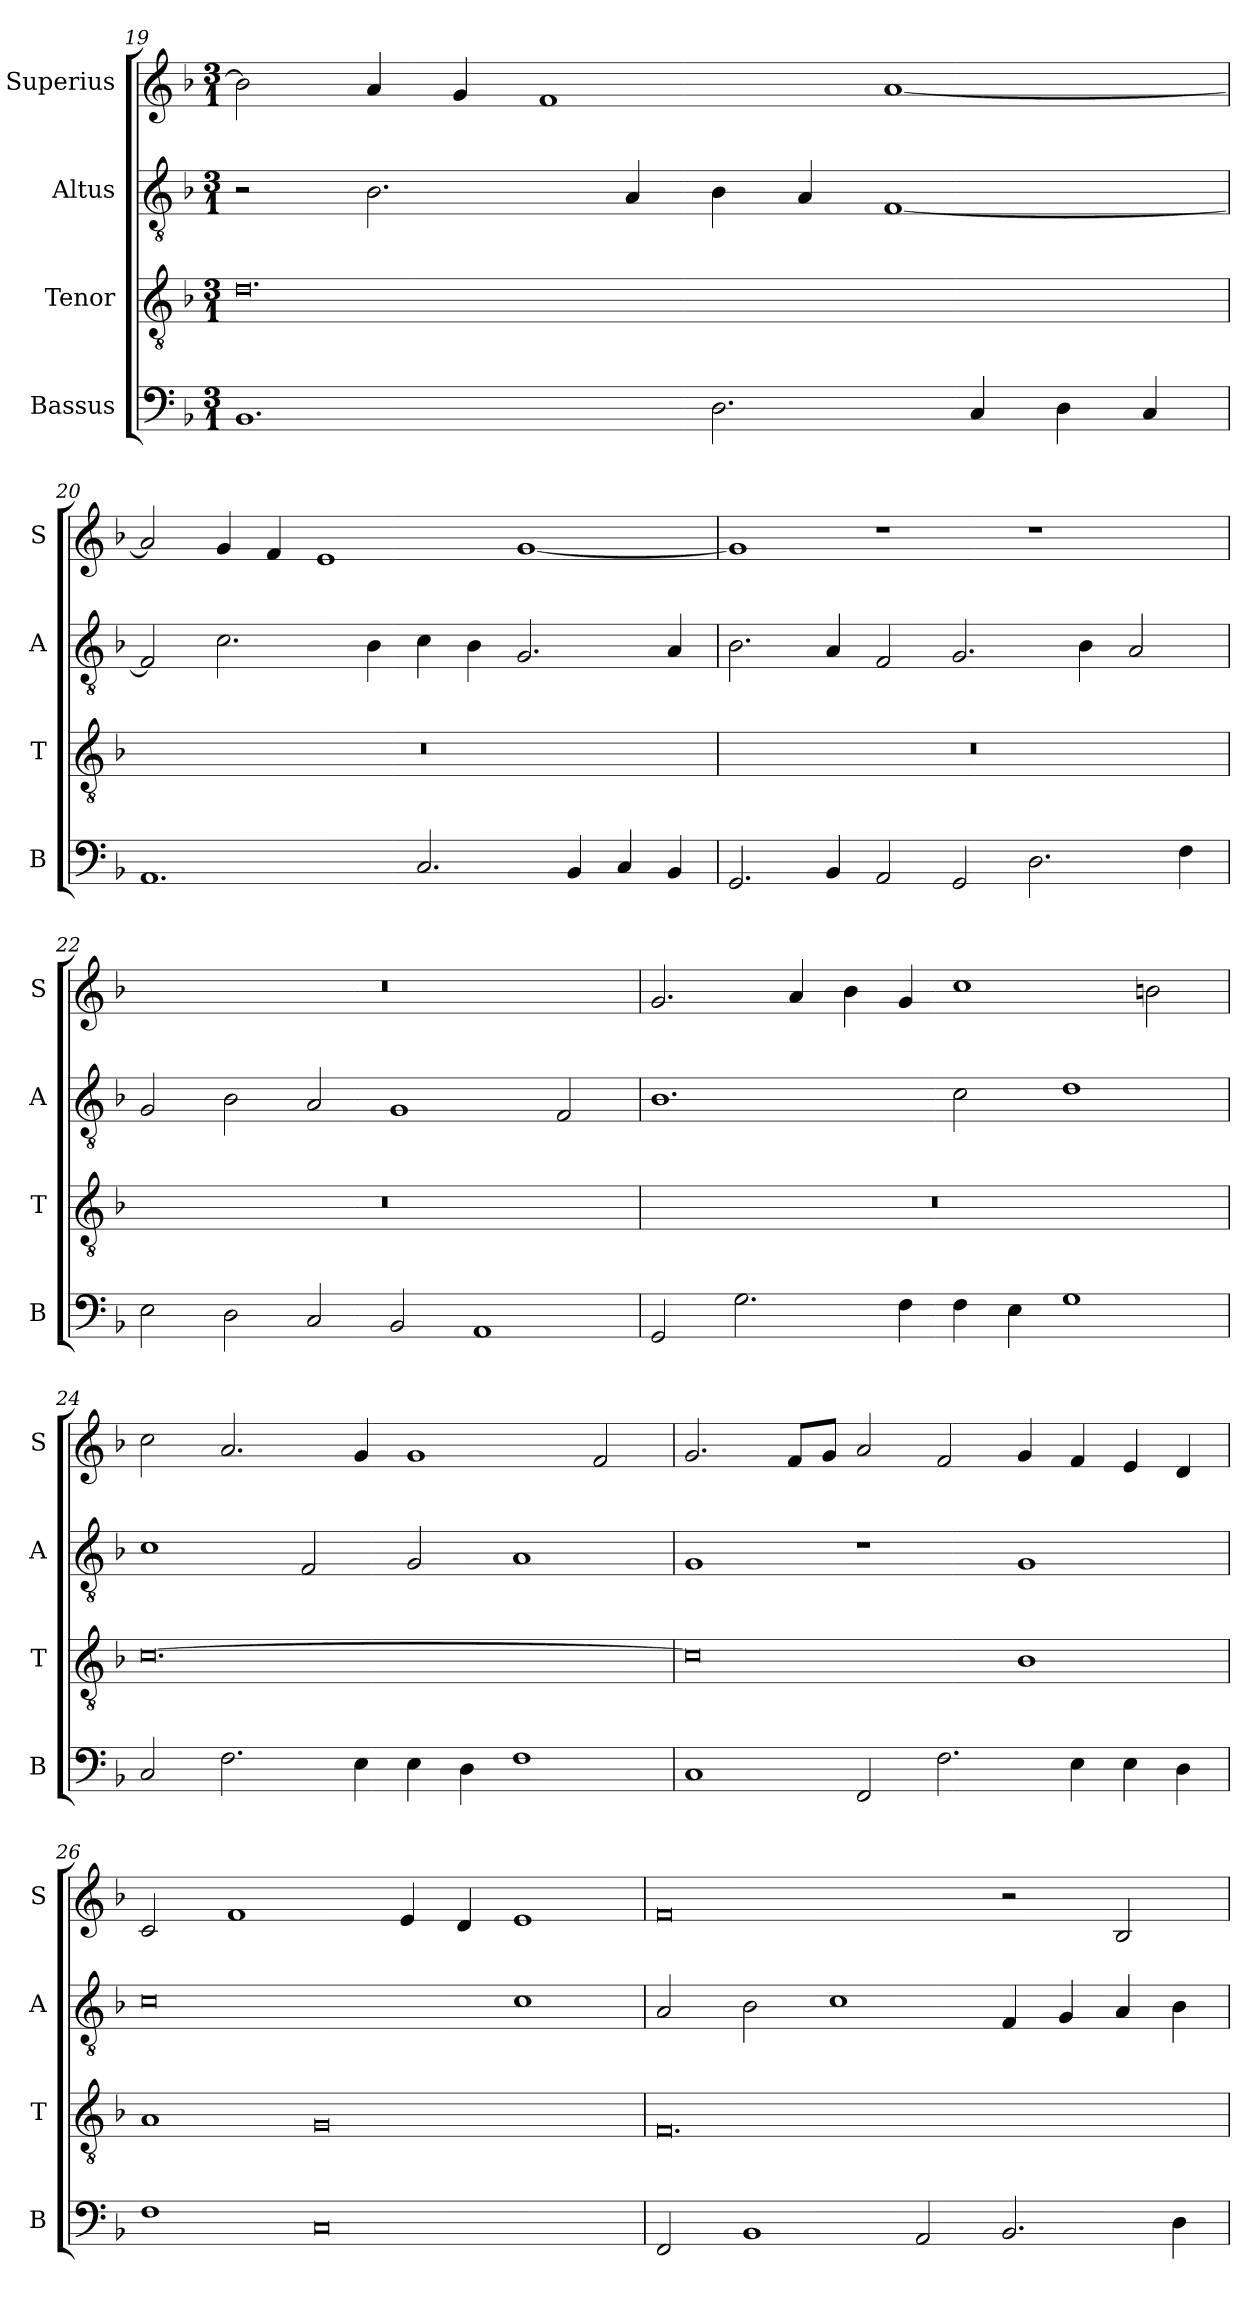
**kern	**kern	**kern	**kern
*part4	*part3	*part2	*part1
*staff4	*staff3	*staff2	*staff1
*I"Bassus	*I"Tenor	*I"Altus	*I"Superius
*I'B	*I'T	*I'A	*I'S
*clefF4	*clefGv2	*clefGv2	*clefG2
*k[b-]	*k[b-]	*k[b-]	*k[b-]
*M3/1	*M3/1	*M3/1	*M3/1
=19	=19	=19	=19
1.BB-	0.d	2r	2b-\]
.	.	2.B-\	4a/
.	.	.	4g/
.	.	.	1f
.	.	4A/	.
2.D\	.	4B-\	.
.	.	4A/	.
.	.	[1F	[1a
4C/	.	.	.
4D\	.	.	.
4C/	.	.	.
=20	=20	=20	=20
1.AA	0.r	2F/]	2a/]
.	.	2.c\	4g/
.	.	.	4f/
.	.	.	1e
.	.	4B-\	.
2.C/	.	4c\	.
.	.	4B-\	.
.	.	2.G/	[1g
4BB-/	.	.	.
4C/	.	.	.
4BB-/	.	4A/	.
=21	=21	=21	=21
2.GG/	0.r	2.B-\	1g]
4BB-/	.	4A/	.
2AA/	.	2F/	1r
2GG/	.	2.G/	.
2.D\	.	.	1r
.	.	4B-\	.
.	.	2A/	.
4F\	.	.	.
=22	=22	=22	=22
2E\	0.r	2G/	0.r
2D\	.	2B-\	.
2C/	.	2A/	.
2BB-/	.	1G	.
1AA	.	.	.
.	.	2F/	.
=23	=23	=23	=23
2GG/	0.r	1.B-	2.g/
2.G\	.	.	.
.	.	.	4a/
.	.	.	4b-\
4F\	.	.	4g/
4F\	.	2c\	1cc
4E\	.	.	.
1G	.	1d	.
.	.	.	2bn\
=24	=24	=24	=24
2C/	[0.c	1c	2cc\
2.F\	.	.	2.a/
.	.	2F/	.
4E\	.	.	4g/
4E\	.	2G/	1g
4D\	.	.	.
1F	.	1A	.
.	.	.	2f/
=25	=25	=25	=25
1C	0c]	1G	2.g/
.	.	.	8f/L
.	.	.	8g/J
2FF/	.	1r	2a/
2.F\	.	.	2f/
.	1B-	1G	4g/
4E\	.	.	4f/
4E\	.	.	4e/
4D\	.	.	4d/
=26	=26	=26	=26
1F	1A	0c	2c/
.	.	.	1f
0C	0G	.	.
.	.	.	4e/
.	.	.	4d/
.	.	1c	1e
=27	=27	=27	=27
2FF/	0.F	2A/	0f
1BB-	.	2B-\	.
.	.	1c	.
2AA/	.	.	.
2.BB-/	.	4F/	2r
.	.	4G/	.
.	.	4A/	2B-/
4D\	.	4B-\	.
=	=	=	=
*-	*-	*-	*-
